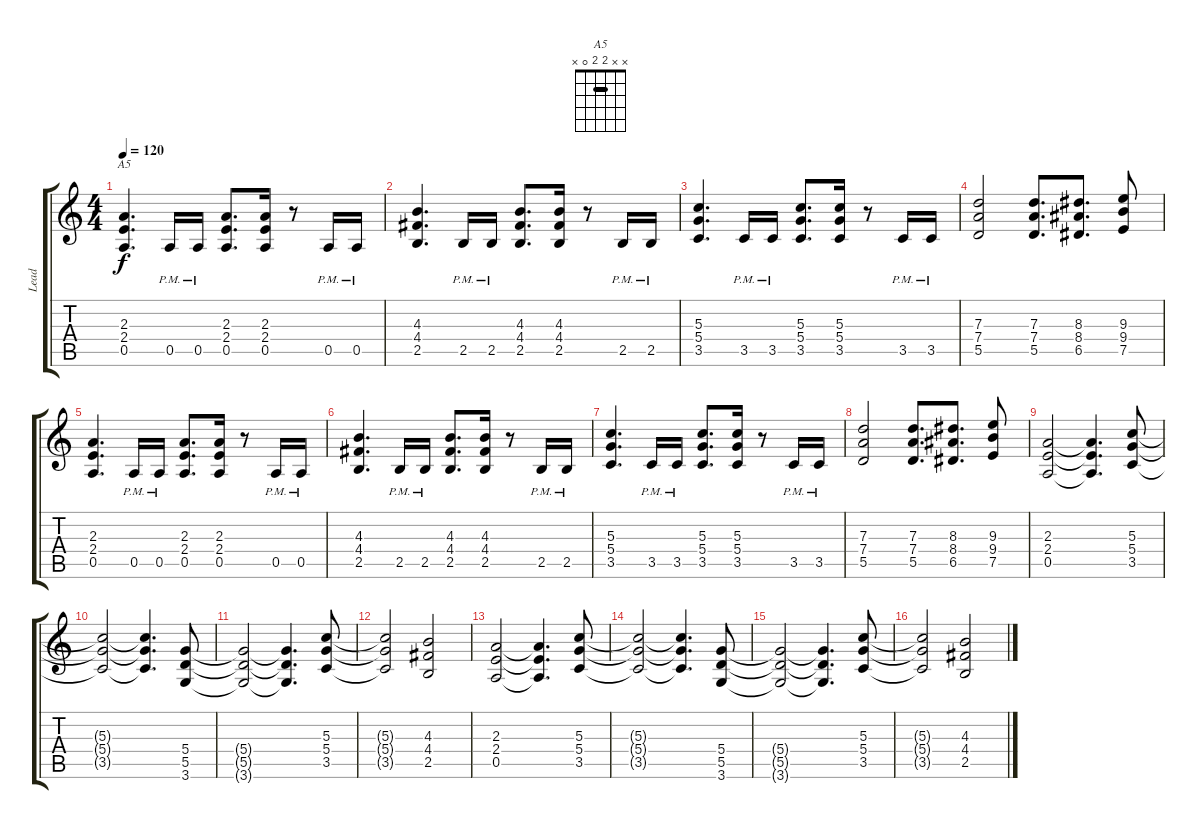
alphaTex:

\track ("Lead" "Lead") {instrument distortionguitar}
\staff {score tabs}
\tuning (E4 B3 G3 D3 A2 E2) {hide}
\chord ("A5" x x 2 2 0 x) {barre 2}
\ts (4 4)
\tempo 120
\clef g2
\ks c
(2.3 2.4 0.5).4{d ch "A5" dy f} 0.5{pm}.16 0.5{pm}.16 (2.3 2.4 0.5).8{d} (2.3 2.4 0.5).16 r.8 0.5{pm}.16 0.5{pm}.16 |
(4.3 4.4 2.5).4{d} 2.5{pm}.16 2.5{pm}.16 (4.3 4.4 2.5).8{d} (4.3 4.4 2.5).16 r.8 2.5{pm}.16 2.5{pm}.16 |
(5.3 5.4 3.5).4{d} 3.5{pm}.16 3.5{pm}.16 (5.3 5.4 3.5).8{d} (5.3 5.4 3.5).16 r.8 3.5{pm}.16 3.5{pm}.16 |
(7.3 7.4 5.5).2 (7.3 7.4 5.5).8{d} (8.3 8.4 6.5).8{d} (9.3 9.4 7.5).8 |
(2.3 2.4 0.5).4{d} 0.5{pm}.16 0.5{pm}.16 (2.3 2.4 0.5).8{d} (2.3 2.4 0.5).16 r.8 0.5{pm}.16 0.5{pm}.16 |
(4.3 4.4 2.5).4{d} 2.5{pm}.16 2.5{pm}.16 (4.3 4.4 2.5).8{d} (4.3 4.4 2.5).16 r.8 2.5{pm}.16 2.5{pm}.16 |
(5.3 5.4 3.5).4{d} 3.5{pm}.16 3.5{pm}.16 (5.3 5.4 3.5).8{d} (5.3 5.4 3.5).16 r.8 3.5{pm}.16 3.5{pm}.16 |
(7.3 7.4 5.5).2 (7.3 7.4 5.5).8{d} (8.3 8.4 6.5).8{d} (9.3 9.4 7.5).8 |
(2.3 2.4 0.5).2 (2.3{t} 2.4{t} 0.5{t}).4{d} (5.3 5.4 3.5).8 |
(5.3{t} 5.4{t} 3.5{t}).2 (5.3{t} 5.4{t} 3.5{t}).4{d} (5.4 5.5 3.6).8 |
(5.4{t} 5.5{t} 3.6{t}).2 (5.4{t} 5.5{t} 3.6{t}).4{d} (5.3 5.4 3.5).8 |
(5.3{t} 5.4{t} 3.5{t}).2 (4.3 4.4 2.5).2 |
(2.3 2.4 0.5).2 (2.3{t} 2.4{t} 0.5{t}).4{d} (5.3 5.4 3.5).8 |
(5.3{t} 5.4{t} 3.5{t}).2 (5.3{t} 5.4{t} 3.5{t}).4{d} (5.4 5.5 3.6).8 |
(5.4{t} 5.5{t} 3.6{t}).2 (5.4{t} 5.5{t} 3.6{t}).4{d} (5.3 5.4 3.5).8 |
(5.3{t} 5.4{t} 3.5{t}).2 (4.3 4.4 2.5).2
